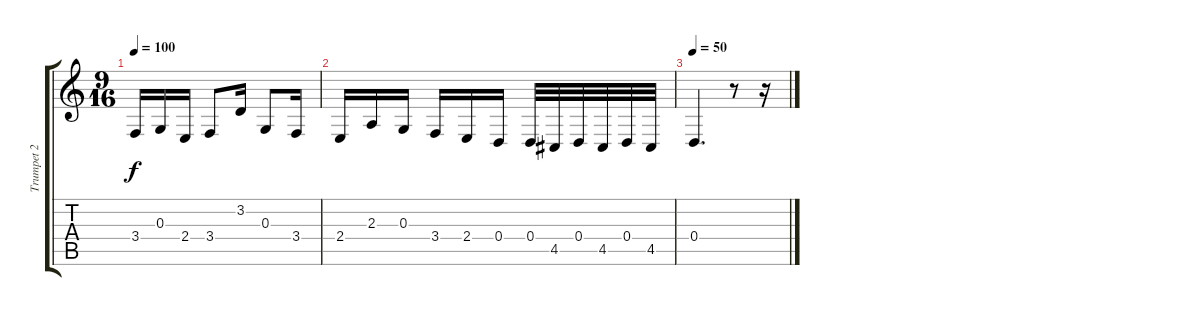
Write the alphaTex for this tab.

\track ("Trumpet 2" "Trumpet 2") {instrument trumpet}
\staff {score tabs}
\tuning (E4 B3 G3 D3 A2 E2) {hide}
\ts (9 16)
\tempo 100
\clef g2
\ks c
3.4.16{dy f} 0.3.16 2.4.16 3.4.8 3.2.16 0.3.8 3.4.16 |
2.4.16 2.3.16 0.3.16 3.4.16 2.4.16 0.4.16 0.4.32 4.5.32 0.4.32 4.5.32 0.4.32 4.5.32 |
\tempo 50
0.4.4{d} r.8 r.16
